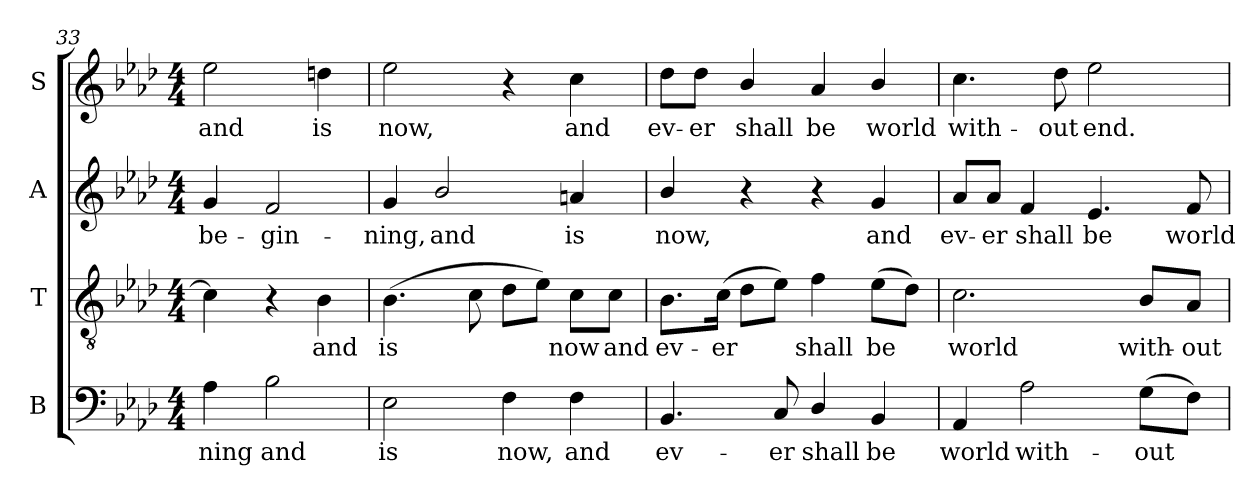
**kern	**text	**kern	**text	**kern	**text	**kern	**text
*part4	*part4	*part3	*part3	*part2	*part2	*part1	*part1
*staff4	*staff4	*staff3	*staff3	*staff2	*staff2	*staff1	*staff1
*I"B	*	*I"T	*	*I"A	*	*I"S	*
*I'B.	*	*I'T.	*	*I'A.	*	*I'S.	*
!!LO:PB:g=z
*clefF4	*	*clefGv2	*	*clefG2	*	*clefG2	*
*	*	*ITrd7c12	*	*	*	*	*
*k[b-e-a-d-]	*	*k[b-e-a-d-]	*	*k[b-e-a-d-]	*	*k[b-e-a-d-]	*
*A-:	*	*A-:	*	*A-:	*	*A-:	*
*M4/4	*	*M4/4	*	*M4/4	*	*M4/4	*
=33	=33	=33	=33	=33	=33	=33	=33
!	!LO:LY:b:color=#000000	!	!	!	!	!	!
!	!	!	!	!	!LO:LY:b:color=#000000	!	!
!	!	!	!	!	!	!	!LO:LY:b:color=#000000
4A-i\	-ning	4Ci\]	.	4gi/	be-	2ee-i\	and
!	!LO:LY:b:color=#000000	!	!	!	!	!	!
!	!	!	!	!	!LO:LY:b:color=#000000	!	!
2B-i\	and	4r	.	2fi/	-gin-	.	.
!	!	!	!LO:LY:b:color=#000000	!	!	!	!
!	!	!	!	!	!	!	!LO:LY:b:color=#000000
.	.	4BB-i\	and	.	.	4ddni\	is
=34	=34	=34	=34	=34	=34	=34	=34
!	!LO:LY:b:color=#000000	!	!	!	!	!	!
!	!	!	!LO:LY:b:color=#000000	!	!	!	!
!	!	!	!	!	!LO:LY:b:color=#000000	!	!
!	!	!	!	!	!	!	!LO:LY:b:color=#000000
2E-i\	is	(4.BB-i\	is	4gi/	-ning,	2ee-i\	now,
!	!	!	!	!	!LO:LY:b:color=#000000	!	!
.	.	.	.	2b-i/	and	.	.
.	.	8Ci\	.	.	.	.	.
!	!LO:LY:b:color=#000000	!	!	!	!	!	!
4Fi\	now,	8D-i\L	.	.	.	4r	.
.	.	8E-i\J)	.	.	.	.	.
!	!LO:LY:b:color=#000000	!	!	!	!	!	!
!	!	!	!LO:LY:b:color=#000000	!	!	!	!
!	!	!	!	!	!LO:LY:b:color=#000000	!	!
!	!	!	!	!	!	!	!LO:LY:b:color=#000000
4Fi\	and	8Ci\L	now	4ani/	is	4cci\	and
!	!	!	!LO:LY:b:color=#000000	!	!	!	!
.	.	8Ci\J	and	.	.	.	.
=35	=35	=35	=35	=35	=35	=35	=35
!	!LO:LY:b:color=#000000	!	!	!	!	!	!
!	!	!	!LO:LY:b:color=#000000	!	!	!	!
!	!	!	!	!	!LO:LY:b:color=#000000	!	!
!	!	!	!	!	!	!	!LO:LY:b:color=#000000
4.BB-i/	ev-	8.BB-i\L	ev-	4b-i/	now,	8dd-i\L	ev-
!	!	!	!	!	!	!	!LO:LY:b:color=#000000
.	.	.	.	.	.	8dd-i\J	-er
!	!	!	!LO:LY:b:color=#000000	!	!	!	!
.	.	(16Ci\Jk	-er	.	.	.	.
!	!	!	!	!	!	!	!LO:LY:b:color=#000000
.	.	8D-i\L	.	4r	.	4b-i/	shall
!	!LO:LY:b:color=#000000	!	!	!	!	!	!
8Ci/	-er	8E-i\J)	.	.	.	.	.
!	!LO:LY:b:color=#000000	!	!	!	!	!	!
!	!	!	!LO:LY:b:color=#000000	!	!	!	!
!	!	!	!	!	!	!	!LO:LY:b:color=#000000
4D-i/	shall	4Fi\	shall	4r	.	4a-i/	be
!	!LO:LY:b:color=#000000	!	!	!	!	!	!
!	!	!	!LO:LY:b:color=#000000	!	!	!	!
!	!	!	!	!	!LO:LY:b:color=#000000	!	!
!	!	!	!	!	!	!	!LO:LY:b:color=#000000
4BB-i/	be	(8E-i\L	be	4gi/	and	4b-i/	world
.	.	8D-i\J)	.	.	.	.	.
=36	=36	=36	=36	=36	=36	=36	=36
!	!LO:LY:b:color=#000000	!	!	!	!	!	!
!	!	!	!LO:LY:b:color=#000000	!	!	!	!
!	!	!	!	!	!LO:LY:b:color=#000000	!	!
!	!	!	!	!	!	!	!LO:LY:b:color=#000000
4AA-i/	world	2.Ci\	world	8a-i/L	ev-	4.cci\	with-
!	!	!	!	!	!LO:LY:b:color=#000000	!	!
.	.	.	.	8a-i/J	-er	.	.
!	!LO:LY:b:color=#000000	!	!	!	!	!	!
!	!	!	!	!	!LO:LY:b:color=#000000	!	!
2A-i\	with-	.	.	4fi/	shall	.	.
!	!	!	!	!	!	!	!LO:LY:b:color=#000000
.	.	.	.	.	.	8dd-i\	-out
!	!	!	!	!	!LO:LY:b:color=#000000	!	!
!	!	!	!	!	!	!	!LO:LY:b:color=#000000
.	.	.	.	4.e-i/	be	2ee-i\	end.
!	!LO:LY:b:color=#000000	!	!	!	!	!	!
!	!	!	!LO:LY:b:color=#000000	!	!	!	!
(8Gi\L	-out	8BB-i/L	with-	.	.	.	.
!	!	!	!LO:LY:b:color=#000000	!	!	!	!
!	!	!	!	!	!LO:LY:b:color=#000000	!	!
8Fi\J)	.	8AA-i/J	-out	8fi/	world	.	.
=	=	=	=	=	=	=	=
*-	*-	*-	*-	*-	*-	*-	*-
